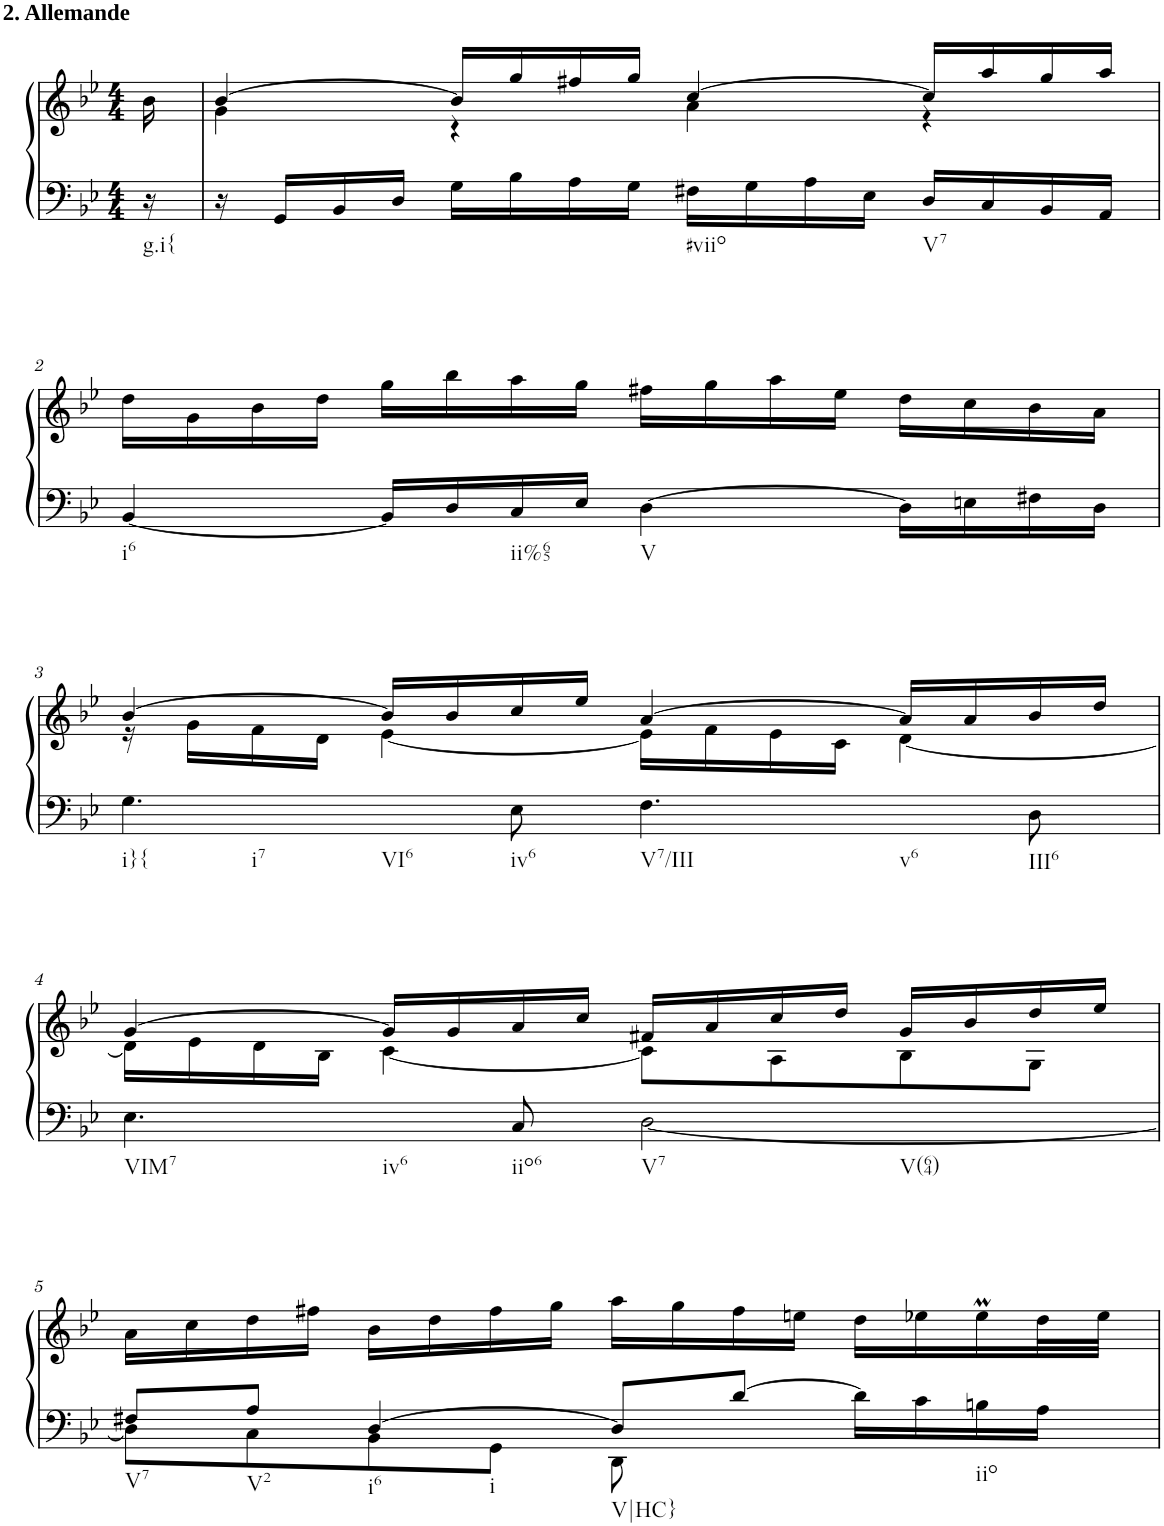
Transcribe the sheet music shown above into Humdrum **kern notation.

**kern	**kern
*part1	*part1
*staff2	*staff1
*I"unbenannt1	*
*clefF4	*clefG2
*k[b-e-]	*k[b-e-]
*M4/4	*M4/4
=	=
!	!LO:TX:a:B:t=2. Allemande
!LO:TX:b:t=g.i{	!
16r	16b-\
=1	=1
*	*^
16r	[4b-/	4g\
16GG/LL	.	.
16BB-/	.	.
16D/JJ	.	.
16G\LL	16b-/LL]	4r
16B-\	16gg/	.
16A\	16ff#X/	.
16G\JJ	16gg/JJ	.
!LO:TX:b:t=#viio	!	!
16F#X\LL	[4cc/	4a\
16G\	.	.
16A\	.	.
16E-\JJ	.	.
!LO:TX:b:t=V7	!	!
16D/LL	16cc/LL]	4r
16C/	16aa/	.
16BB-/	16gg/	.
16AA/JJ	16aa/JJ	.
*	*v	*v
!!LO:LB:g=z
=2	=2
!LO:TX:b:t=i6	!
[4BB-/	16dd\LL
.	16g\
.	16b-\
.	16dd\JJ
16BB-/LL]	16gg\LL
16D/	16bb-\
!LO:TX:b:t=ii%65	!
16C/	16aa\
16E-/JJ	16gg\JJ
!LO:TX:b:t=V	!
[4D\	16ff#X\LL
.	16gg\
.	16aa\
.	16ee-\JJ
16D\LL]	16dd\LL
16En\	16cc\
16F#X\	16b-\
16D\JJ	16a\JJ
!!LO:LB:g=z
=3	=3
*	*^
!LO:TX:b:t=i}{	!	!
!LO:TX:b:t=i7	!	!
!LO:TX:b:t=VI6	!	!
4.G\	[4b-/	16r
.	.	16g\LL
.	.	16f\
.	.	16d\JJ
.	16b-/LL]	[4e-\
.	16b-/	.
!LO:TX:b:t=iv6	!	!
8E-\	16cc/	.
.	16ee-/JJ	.
!LO:TX:b:t=V7/III	!	!
!LO:TX:b:t=v6	!	!
4.F\	[4a/	16e-\LL]
.	.	16f\
.	.	16e-\
.	.	16c\JJ
.	16a/LL]	[4d\
.	16a/	.
!LO:TX:b:t=III6	!	!
8D\	16b-/	.
.	16dd/JJ	.
!!LO:LB:g=z	!!
=4	=4	=4
!LO:TX:b:t=VIM7	!	!
!LO:TX:b:t=iv6	!	!
4.E-\	[4g/	16d\LL]
.	.	16e-\
.	.	16d\
.	.	16B-\JJ
.	16g/LL]	[4c\
.	16g/	.
!LO:TX:b:t=iio6	!	!
8C/	16a/	.
.	16cc/JJ	.
!LO:TX:b:t=V7	!	!
!LO:TX:b:t=V(64)	!	!
[2D\	16f#X/LL	8c\L]
.	16a/	.
.	16cc/	8A\
.	16dd/JJ	.
.	16g/LL	8B-\
.	16b-/	.
.	16dd/	8G\J
.	16ee-/JJ	.
*	*v	*v
!!LO:LB:g=z
=5	=5
*^	*
!LO:TX:b:t=V7	!	!
8F#X/L	8D\L]	16a\LL
.	.	16cc\
!LO:TX:b:t=V2	!	!
8A/J	8C\	16dd\
.	.	16ff#X\JJ
!LO:TX:b:t=i6	!	!
!LO:TX:b:t=i	!	!
[4D/	8BB-\	16b-\LL
.	.	16dd\
.	8GG\J	16ff#\
.	.	16gg\JJ
!LO:TX:b:t=V|HC}	!	!
8D/L]	8DD\	16aa\LL
.	.	16gg\
[8d/J	4.ryy	16ff#\
.	.	16een\JJ
16d\LL]	.	16dd\LL
16c\	.	16ee-X\
!LO:TX:b:t=iio	!	!
16Bn\	.	16ee-M\
16A\JJ	.	32dd\L
.	.	32ee-\JJJ
*v	*v	*
=	=
*-	*-
